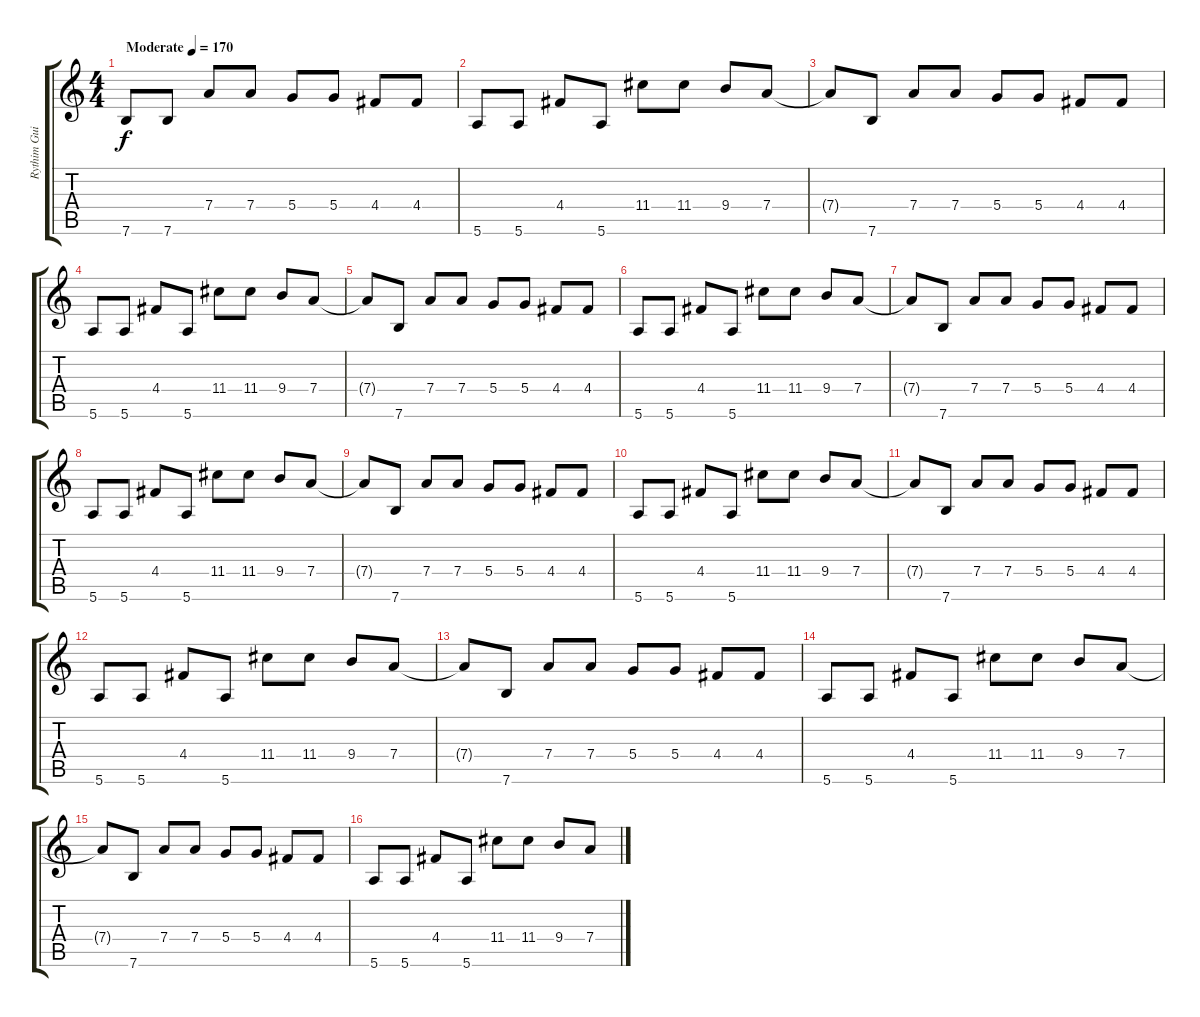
\track ("Rythim Guitar" "Rythim Gui") {instrument overdrivenguitar}
\staff {score tabs}
\tuning (E4 B3 G3 D3 A2 E2) {hide}
\ts (4 4)
\tempo (170 "Moderate")
\clef g2
\ks c
7.6.8{dy f instrument overdrivenguitar} 7.6.8 7.4.8 7.4.8 5.4.8 5.4.8 4.4.8 4.4.8 |
5.6.8 5.6.8 4.4.8 5.6.8 11.4.8 11.4.8 9.4.8 7.4.8 |
7.4{t}.8 7.6.8 7.4.8 7.4.8 5.4.8 5.4.8 4.4.8 4.4.8 |
5.6.8 5.6.8 4.4.8 5.6.8 11.4.8 11.4.8 9.4.8 7.4.8 |
7.4{t}.8 7.6.8 7.4.8 7.4.8 5.4.8 5.4.8 4.4.8 4.4.8 |
5.6.8 5.6.8 4.4.8 5.6.8 11.4.8 11.4.8 9.4.8 7.4.8 |
7.4{t}.8 7.6.8 7.4.8 7.4.8 5.4.8 5.4.8 4.4.8 4.4.8 |
5.6.8 5.6.8 4.4.8 5.6.8 11.4.8 11.4.8 9.4.8 7.4.8 |
7.4{t}.8 7.6.8 7.4.8 7.4.8 5.4.8 5.4.8 4.4.8 4.4.8 |
5.6.8 5.6.8 4.4.8 5.6.8 11.4.8 11.4.8 9.4.8 7.4.8 |
7.4{t}.8 7.6.8 7.4.8 7.4.8 5.4.8 5.4.8 4.4.8 4.4.8 |
5.6.8 5.6.8 4.4.8 5.6.8 11.4.8 11.4.8 9.4.8 7.4.8 |
7.4{t}.8 7.6.8 7.4.8 7.4.8 5.4.8 5.4.8 4.4.8 4.4.8 |
5.6.8 5.6.8 4.4.8 5.6.8 11.4.8 11.4.8 9.4.8 7.4.8 |
7.4{t}.8 7.6.8 7.4.8 7.4.8 5.4.8 5.4.8 4.4.8 4.4.8 |
5.6.8 5.6.8 4.4.8 5.6.8 11.4.8 11.4.8 9.4.8 7.4.8
